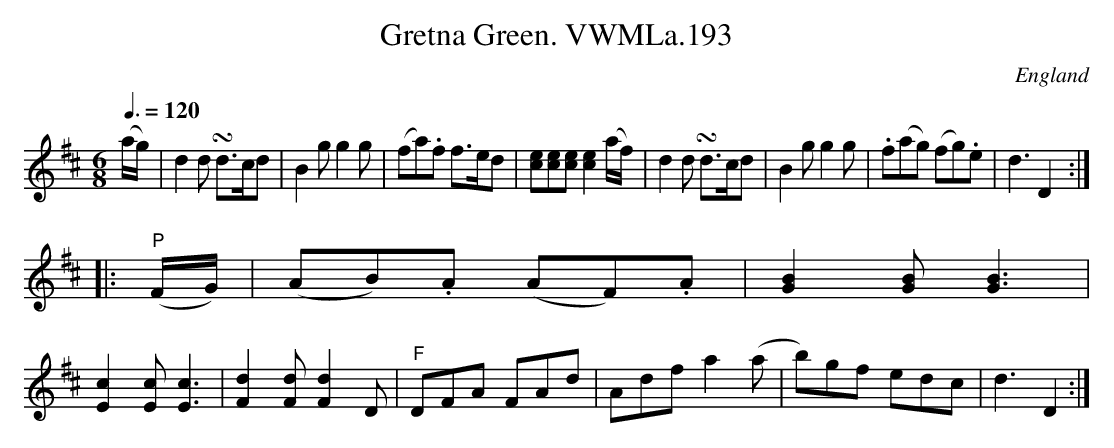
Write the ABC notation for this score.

X:1
T:Gretna Green. VWMLa.193
O:England
M:6/8
L:1/8
Q:3/8=120
K:D major
(a/g/)|d2d !turn!d>cd|B2g g2g|\
(fa).f f>ed|[ce][ce][ce] [c2e2](a/f/)|\
d2d !turn!d>cd|B2g g2g|.f(ag) (fg).e|d3 D2:|
|:"P"(F/G/)|(AB).A (AF).A|[G2B2][GB] [G3B3]|
[E2c2][Ec] [E3c3]|[F2d2][Fd] [F2d2]D|\
"^F"DFA FAd|Adf a2(a|b)gf edc|d3 D2:|
